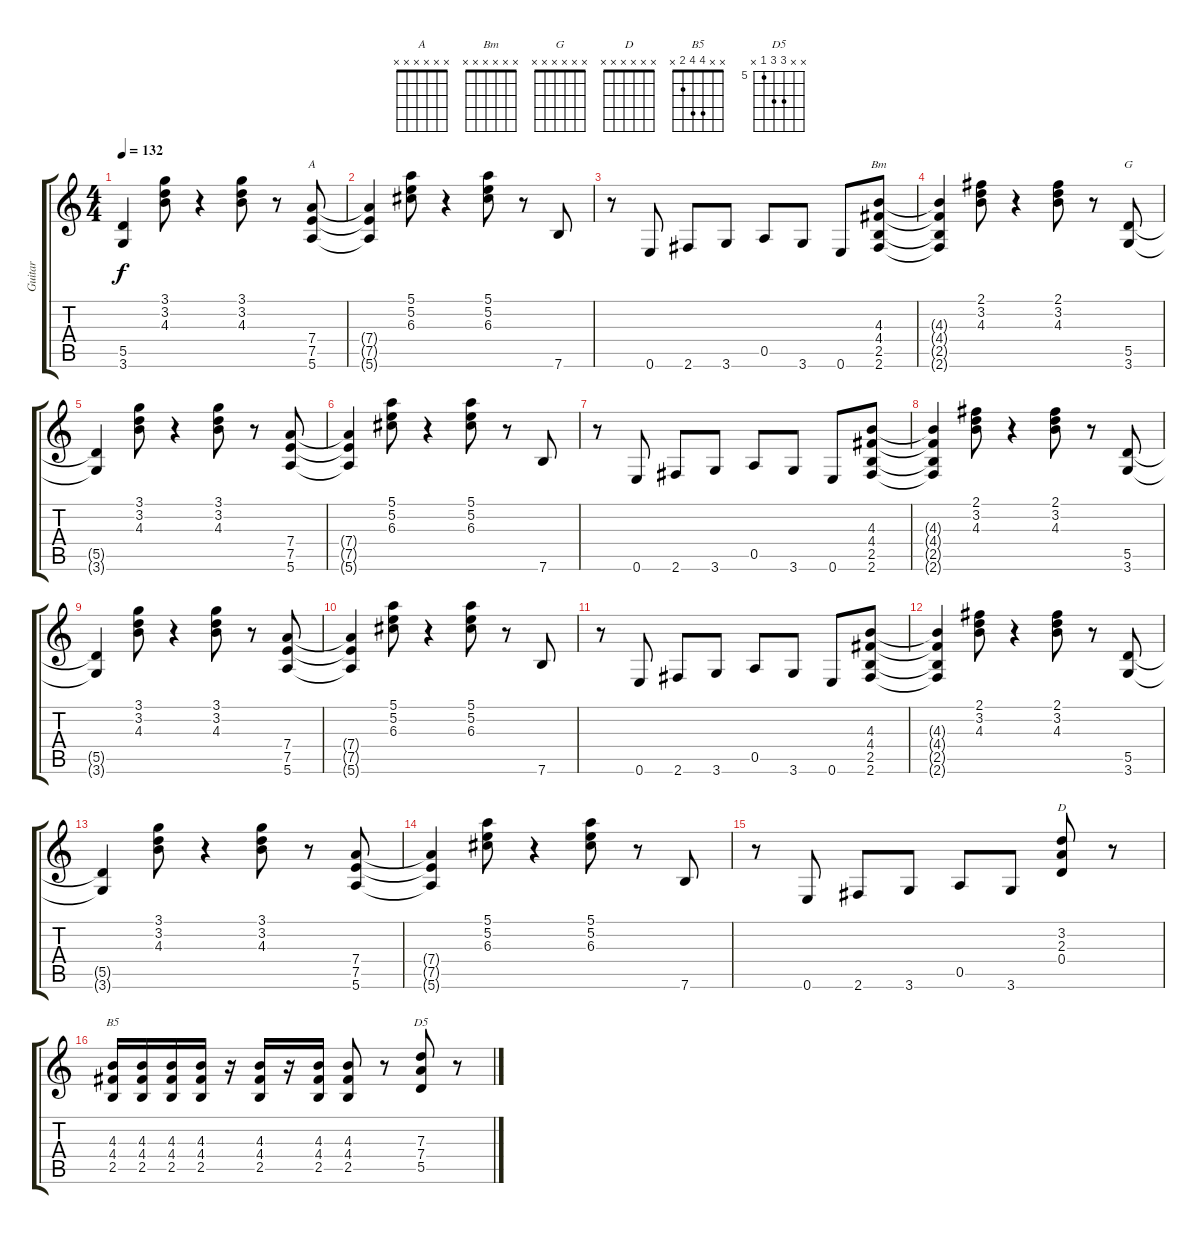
\track ("Guitar" "Guitar") {instrument overdrivenguitar}
\staff {score tabs}
\tuning (E4 B3 G3 D3 A2 E2) {hide}
\chord ("A" x x x x x x) {firstfret 0}
\chord ("Bm" x x x x x x) {firstfret 0}
\chord ("G" x x x x x x) {firstfret 0}
\chord ("D" x x x x x x) {firstfret 0}
\chord ("B5" x x 4 4 2 x)
\chord ("D5" x x 7 7 5 x) {firstfret 5}
\ts (4 4)
\tempo 132
\clef g2
\ks c
(5.5{t} 3.6{t}).4{dy f} (3.1 3.2 4.3).8 r.4 (3.1 3.2 4.3).8 r.8 (7.4 7.5 5.6).8{ch "A"} |
(7.4{t} 7.5{t} 5.6{t}).4 (5.1 5.2 6.3).8 r.4 (5.1 5.2 6.3).8 r.8 7.6.8 |
r.8 0.6.8 2.6.8 3.6.8 0.5.8 3.6.8 0.6.8 (4.3 4.4 2.5 2.6).8{ch "Bm"} |
(4.3{t} 4.4{t} 2.5{t} 2.6{t}).4 (2.1 3.2 4.3).8 r.4 (2.1 3.2 4.3).8 r.8 (5.5 3.6).8{ch "G"} |
(5.5{t} 3.6{t}).4 (3.1 3.2 4.3).8 r.4 (3.1 3.2 4.3).8 r.8 (7.4 7.5 5.6).8 |
(7.4{t} 7.5{t} 5.6{t}).4 (5.1 5.2 6.3).8 r.4 (5.1 5.2 6.3).8 r.8 7.6.8 |
r.8 0.6.8 2.6.8 3.6.8 0.5.8 3.6.8 0.6.8 (4.3 4.4 2.5 2.6).8 |
(4.3{t} 4.4{t} 2.5{t} 2.6{t}).4 (2.1 3.2 4.3).8 r.4 (2.1 3.2 4.3).8 r.8 (5.5 3.6).8 |
(5.5{t} 3.6{t}).4 (3.1 3.2 4.3).8 r.4 (3.1 3.2 4.3).8 r.8 (7.4 7.5 5.6).8 |
(7.4{t} 7.5{t} 5.6{t}).4 (5.1 5.2 6.3).8 r.4 (5.1 5.2 6.3).8 r.8 7.6.8 |
r.8 0.6.8 2.6.8 3.6.8 0.5.8 3.6.8 0.6.8 (4.3 4.4 2.5 2.6).8 |
(4.3{t} 4.4{t} 2.5{t} 2.6{t}).4 (2.1 3.2 4.3).8 r.4 (2.1 3.2 4.3).8 r.8 (5.5 3.6).8 |
(5.5{t} 3.6{t}).4 (3.1 3.2 4.3).8 r.4 (3.1 3.2 4.3).8 r.8 (7.4 7.5 5.6).8 |
(7.4{t} 7.5{t} 5.6{t}).4 (5.1 5.2 6.3).8 r.4 (5.1 5.2 6.3).8 r.8 7.6.8 |
r.8 0.6.8 2.6.8 3.6.8 0.5.8 3.6.8 (3.2 2.3 0.4).8{ch "D"} r.8 |
(4.3 4.4 2.5).16{ch "B5"} (4.3 4.4 2.5).16 (4.3 4.4 2.5).16 (4.3 4.4 2.5).16 r.16 (4.3 4.4 2.5).16 r.16 (4.3 4.4 2.5).16 (4.3 4.4 2.5).8 r.8 (7.3 7.4 5.5).8{ch "D5"} r.8
